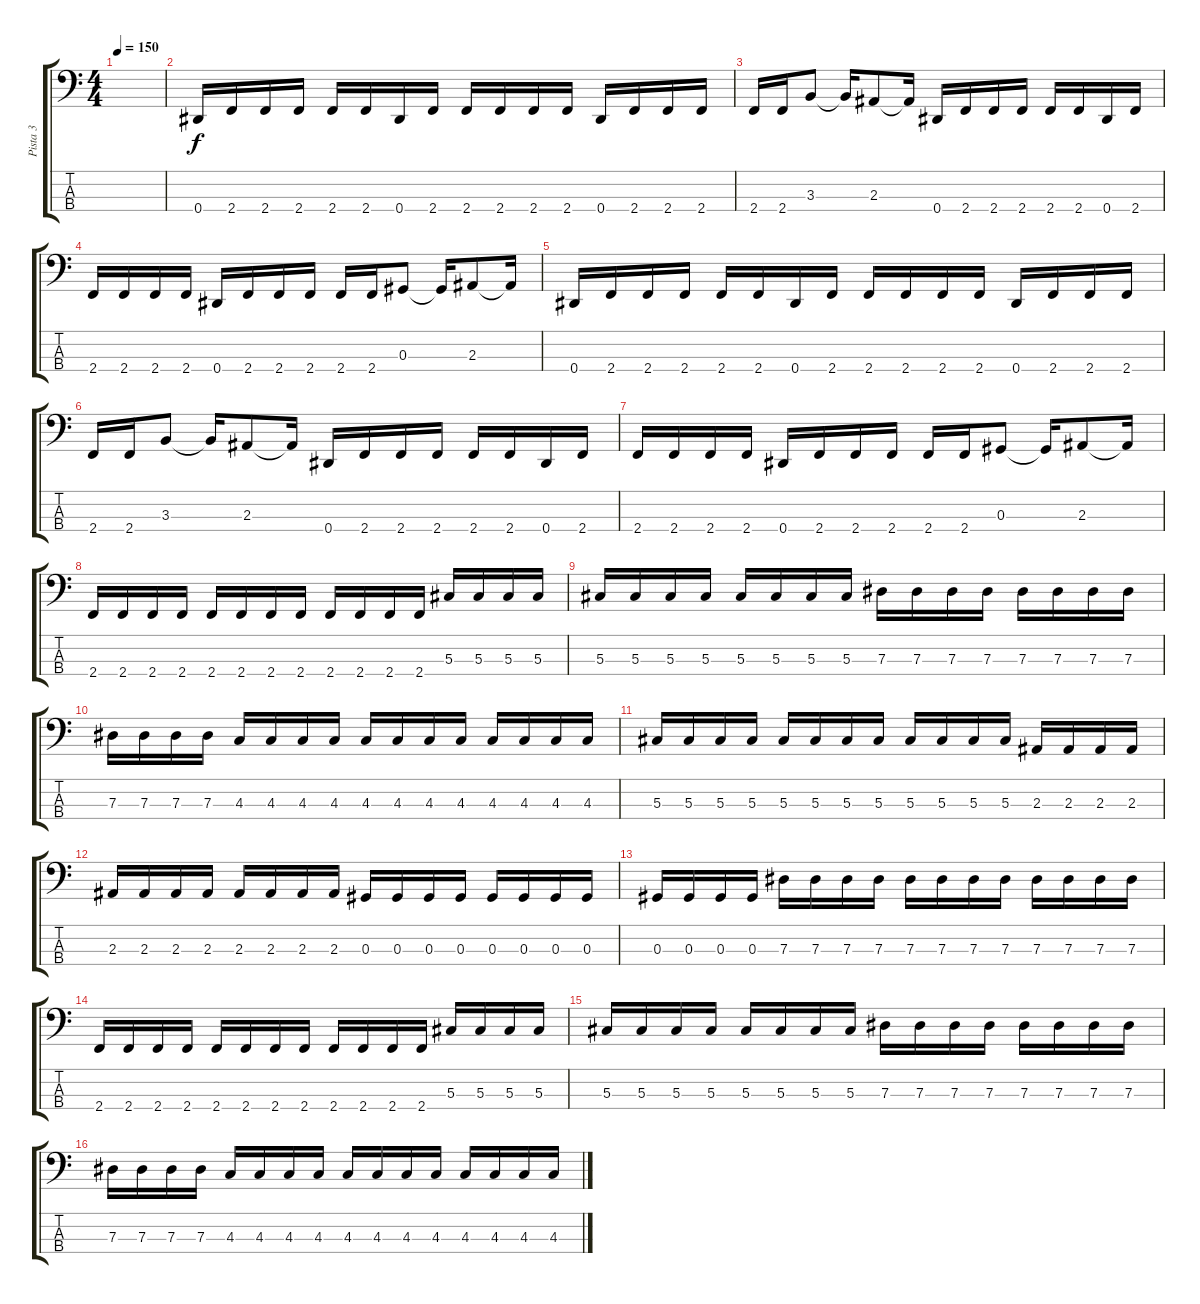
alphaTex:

\track ("Pista 3" "Pista 3") {instrument electricbassfinger}
\staff {score tabs}
\tuning (Gb2 Db2 Ab1 Eb1) {hide}
\ts (4 4)
\tempo 150
\clef f4
\ks c
|
0.4.16 2.4.16 2.4.16 2.4.16 2.4.16 2.4.16 0.4.16 2.4.16 2.4.16 2.4.16 2.4.16 2.4.16 0.4.16 2.4.16 2.4.16 2.4.16 |
2.4.16 2.4.16 3.3.8 3.3{t}.16 2.3.8 2.3{t}.16 0.4.16 2.4.16 2.4.16 2.4.16 2.4.16 2.4.16 0.4.16 2.4.16 |
2.4.16 2.4.16 2.4.16 2.4.16 0.4.16 2.4.16 2.4.16 2.4.16 2.4.16 2.4.16 0.3.8 0.3{t}.16 2.3.8 2.3{t}.16 |
0.4.16 2.4.16 2.4.16 2.4.16 2.4.16 2.4.16 0.4.16 2.4.16 2.4.16 2.4.16 2.4.16 2.4.16 0.4.16 2.4.16 2.4.16 2.4.16 |
2.4.16 2.4.16 3.3.8 3.3{t}.16 2.3.8 2.3{t}.16 0.4.16 2.4.16 2.4.16 2.4.16 2.4.16 2.4.16 0.4.16 2.4.16 |
2.4.16 2.4.16 2.4.16 2.4.16 0.4.16 2.4.16 2.4.16 2.4.16 2.4.16 2.4.16 0.3.8 0.3{t}.16 2.3.8 2.3{t}.16 |
2.4.16 2.4.16 2.4.16 2.4.16 2.4.16 2.4.16 2.4.16 2.4.16 2.4.16 2.4.16 2.4.16 2.4.16 5.3.16 5.3.16 5.3.16 5.3.16 |
5.3.16 5.3.16 5.3.16 5.3.16 5.3.16 5.3.16 5.3.16 5.3.16 7.3.16 7.3.16 7.3.16 7.3.16 7.3.16 7.3.16 7.3.16 7.3.16 |
7.3.16 7.3.16 7.3.16 7.3.16 4.3.16 4.3.16 4.3.16 4.3.16 4.3.16 4.3.16 4.3.16 4.3.16 4.3.16 4.3.16 4.3.16 4.3.16 |
5.3.16 5.3.16 5.3.16 5.3.16 5.3.16 5.3.16 5.3.16 5.3.16 5.3.16 5.3.16 5.3.16 5.3.16 2.3.16 2.3.16 2.3.16 2.3.16 |
2.3.16 2.3.16 2.3.16 2.3.16 2.3.16 2.3.16 2.3.16 2.3.16 0.3.16 0.3.16 0.3.16 0.3.16 0.3.16 0.3.16 0.3.16 0.3.16 |
0.3.16 0.3.16 0.3.16 0.3.16 7.3.16 7.3.16 7.3.16 7.3.16 7.3.16 7.3.16 7.3.16 7.3.16 7.3.16 7.3.16 7.3.16 7.3.16 |
2.4.16 2.4.16 2.4.16 2.4.16 2.4.16 2.4.16 2.4.16 2.4.16 2.4.16 2.4.16 2.4.16 2.4.16 5.3.16 5.3.16 5.3.16 5.3.16 |
5.3.16 5.3.16 5.3.16 5.3.16 5.3.16 5.3.16 5.3.16 5.3.16 7.3.16 7.3.16 7.3.16 7.3.16 7.3.16 7.3.16 7.3.16 7.3.16 |
7.3.16 7.3.16 7.3.16 7.3.16 4.3.16 4.3.16 4.3.16 4.3.16 4.3.16 4.3.16 4.3.16 4.3.16 4.3.16 4.3.16 4.3.16 4.3.16
